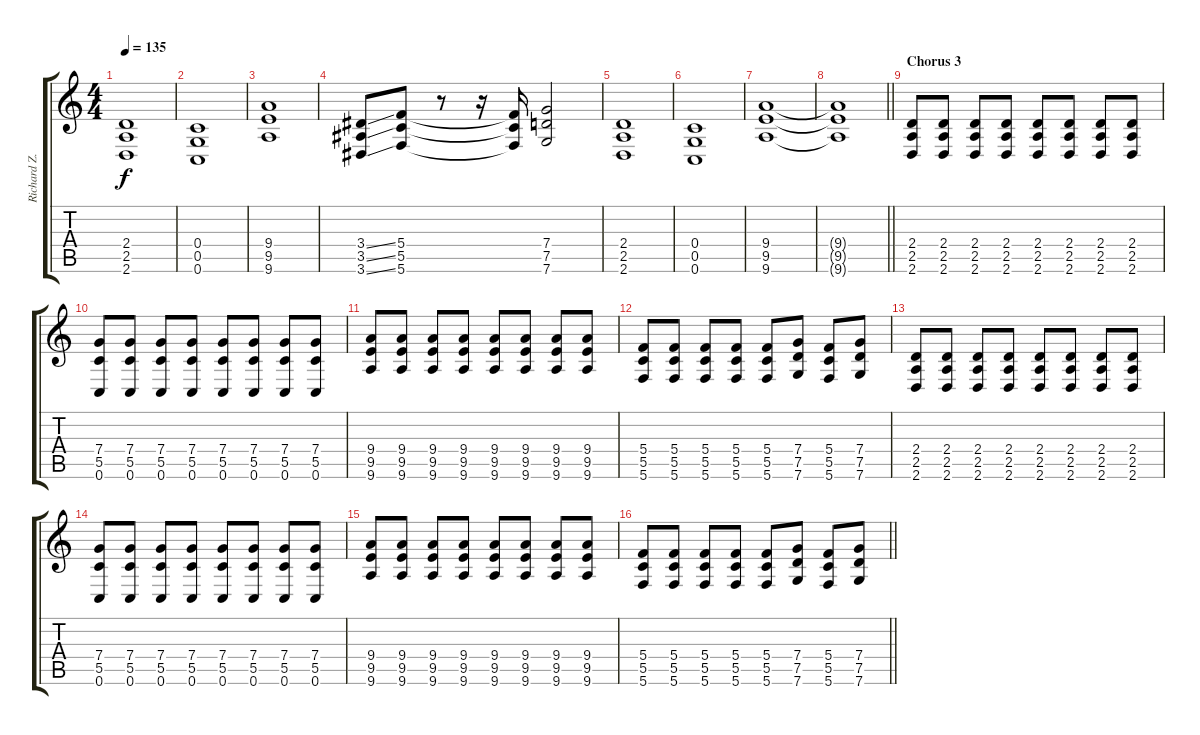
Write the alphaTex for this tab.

\track ("Richard Z. Kruspe" "Richard Z.") {instrument distortionguitar}
\staff {score tabs}
\tuning (D4 A3 F3 C3 G2 C2) {hide}
\ts (4 4)
\tempo 135
\clef g2
\ks c
(2.4 2.5 2.6).1{dy f} |
(0.4 0.5 0.6).1 |
(9.4 9.5 9.6).1 |
(3.4{ss} 3.5{ss} 3.6{ss}).8 (5.4 5.5 5.6).8 r.8 r.16 (5.4{t} 5.5{t} 5.6{t}).16 (7.4 7.5 7.6).2 |
(2.4 2.5 2.6).1 |
(0.4 0.5 0.6).1 |
(9.4 9.5 9.6).1 |
\barLineRight lightlight
(9.4{t} 9.5{t} 9.6{t}).1 |
\section ("" "Chorus 3")
(2.4 2.5 2.6).8 (2.4 2.5 2.6).8 (2.4 2.5 2.6).8 (2.4 2.5 2.6).8 (2.4 2.5 2.6).8 (2.4 2.5 2.6).8 (2.4 2.5 2.6).8 (2.4 2.5 2.6).8 |
(7.4 5.5 0.6).8 (7.4 5.5 0.6).8 (7.4 5.5 0.6).8 (7.4 5.5 0.6).8 (7.4 5.5 0.6).8 (7.4 5.5 0.6).8 (7.4 5.5 0.6).8 (7.4 5.5 0.6).8 |
(9.4 9.5 9.6).8 (9.4 9.5 9.6).8 (9.4 9.5 9.6).8 (9.4 9.5 9.6).8 (9.4 9.5 9.6).8 (9.4 9.5 9.6).8 (9.4 9.5 9.6).8 (9.4 9.5 9.6).8 |
(5.4 5.5 5.6).8 (5.4 5.5 5.6).8 (5.4 5.5 5.6).8 (5.4 5.5 5.6).8 (5.4 5.5 5.6).8 (7.4 7.5 7.6).8 (5.4 5.5 5.6).8 (7.4 7.5 7.6).8 |
(2.4 2.5 2.6).8 (2.4 2.5 2.6).8 (2.4 2.5 2.6).8 (2.4 2.5 2.6).8 (2.4 2.5 2.6).8 (2.4 2.5 2.6).8 (2.4 2.5 2.6).8 (2.4 2.5 2.6).8 |
(7.4 5.5 0.6).8 (7.4 5.5 0.6).8 (7.4 5.5 0.6).8 (7.4 5.5 0.6).8 (7.4 5.5 0.6).8 (7.4 5.5 0.6).8 (7.4 5.5 0.6).8 (7.4 5.5 0.6).8 |
(9.4 9.5 9.6).8 (9.4 9.5 9.6).8 (9.4 9.5 9.6).8 (9.4 9.5 9.6).8 (9.4 9.5 9.6).8 (9.4 9.5 9.6).8 (9.4 9.5 9.6).8 (9.4 9.5 9.6).8 |
\barLineRight lightlight
(5.4 5.5 5.6).8 (5.4 5.5 5.6).8 (5.4 5.5 5.6).8 (5.4 5.5 5.6).8 (5.4 5.5 5.6).8 (7.4 7.5 7.6).8 (5.4 5.5 5.6).8 (7.4 7.5 7.6).8
